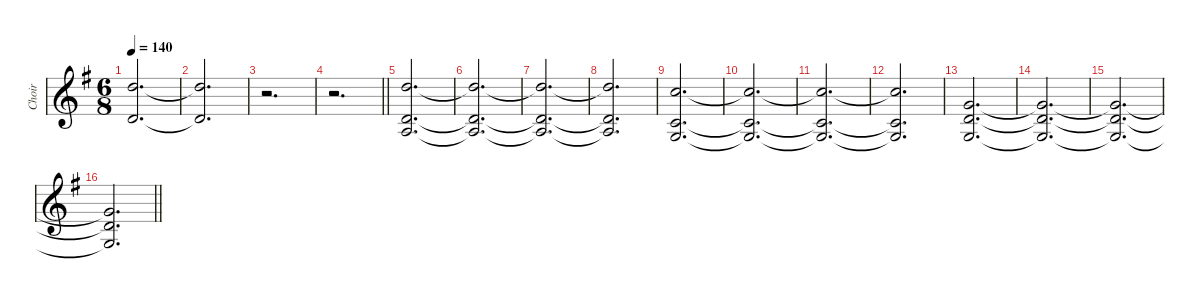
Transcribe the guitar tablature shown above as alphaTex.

\defaultSystemsLayout 8
\hideDynamics
\bracketExtendMode groupsimilarinstruments
\firstSystemTrackNameMode fullname
\otherSystemsTrackNameOrientation horizontal
\track ("Choir" "chr.") {defaultSystemsLayout 8 instrument choiraahs}
\staff {score}
\tuning (E4 B3 G3 D3 A2 E2)
\ts (6 8)
\tempo 140
\clef g2
\ks g
(15.2{acc forcenatural} 12.4{acc forcenatural}).2{d dy f beam Up} |
(15.2{t acc forcenatural} 12.4{t acc forcenatural}).2{d beam Up} |
r.2{d beam Down} |
\barLineRight lightlight
r.2{d beam Down} |
(15.2{acc forcenatural} 12.4{acc forcenatural} 12.5{acc forcenatural}).2{d beam Up} |
(15.2{t acc forcenatural} 12.4{t acc forcenatural} 12.5{t acc forcenatural}).2{d beam Up} |
(15.2{t acc forcenatural} 12.4{t acc forcenatural} 12.5{t acc forcenatural}).2{d beam Up} |
(15.2{t acc forcenatural} 12.4{t acc forcenatural} 12.5{t acc forcenatural}).2{d beam Up} |
(13.2{acc forcenatural} 10.4{acc forcenatural} 10.5{acc forcenatural}).2{d beam Up} |
(13.2{t acc forcenatural} 10.4{t acc forcenatural} 10.5{t acc forcenatural}).2{d beam Up} |
(13.2{t acc forcenatural} 10.4{t acc forcenatural} 10.5{t acc forcenatural}).2{d beam Up} |
(13.2{t acc forcenatural} 10.4{t acc forcenatural} 10.5{t acc forcenatural}).2{d beam Up} |
(8.2{acc forcenatural} 7.3{acc forcenatural} 5.4{acc forcenatural}).2{d beam Up} |
(8.2{t acc forcenatural} 7.3{t acc forcenatural} 5.4{t acc forcenatural}).2{d beam Up} |
(8.2{t acc forcenatural} 7.3{t acc forcenatural} 5.4{t acc forcenatural}).2{d beam Up} |
\barLineRight lightlight
(8.2{t acc forcenatural} 7.3{t acc forcenatural} 5.4{t acc forcenatural}).2{d beam Up}
